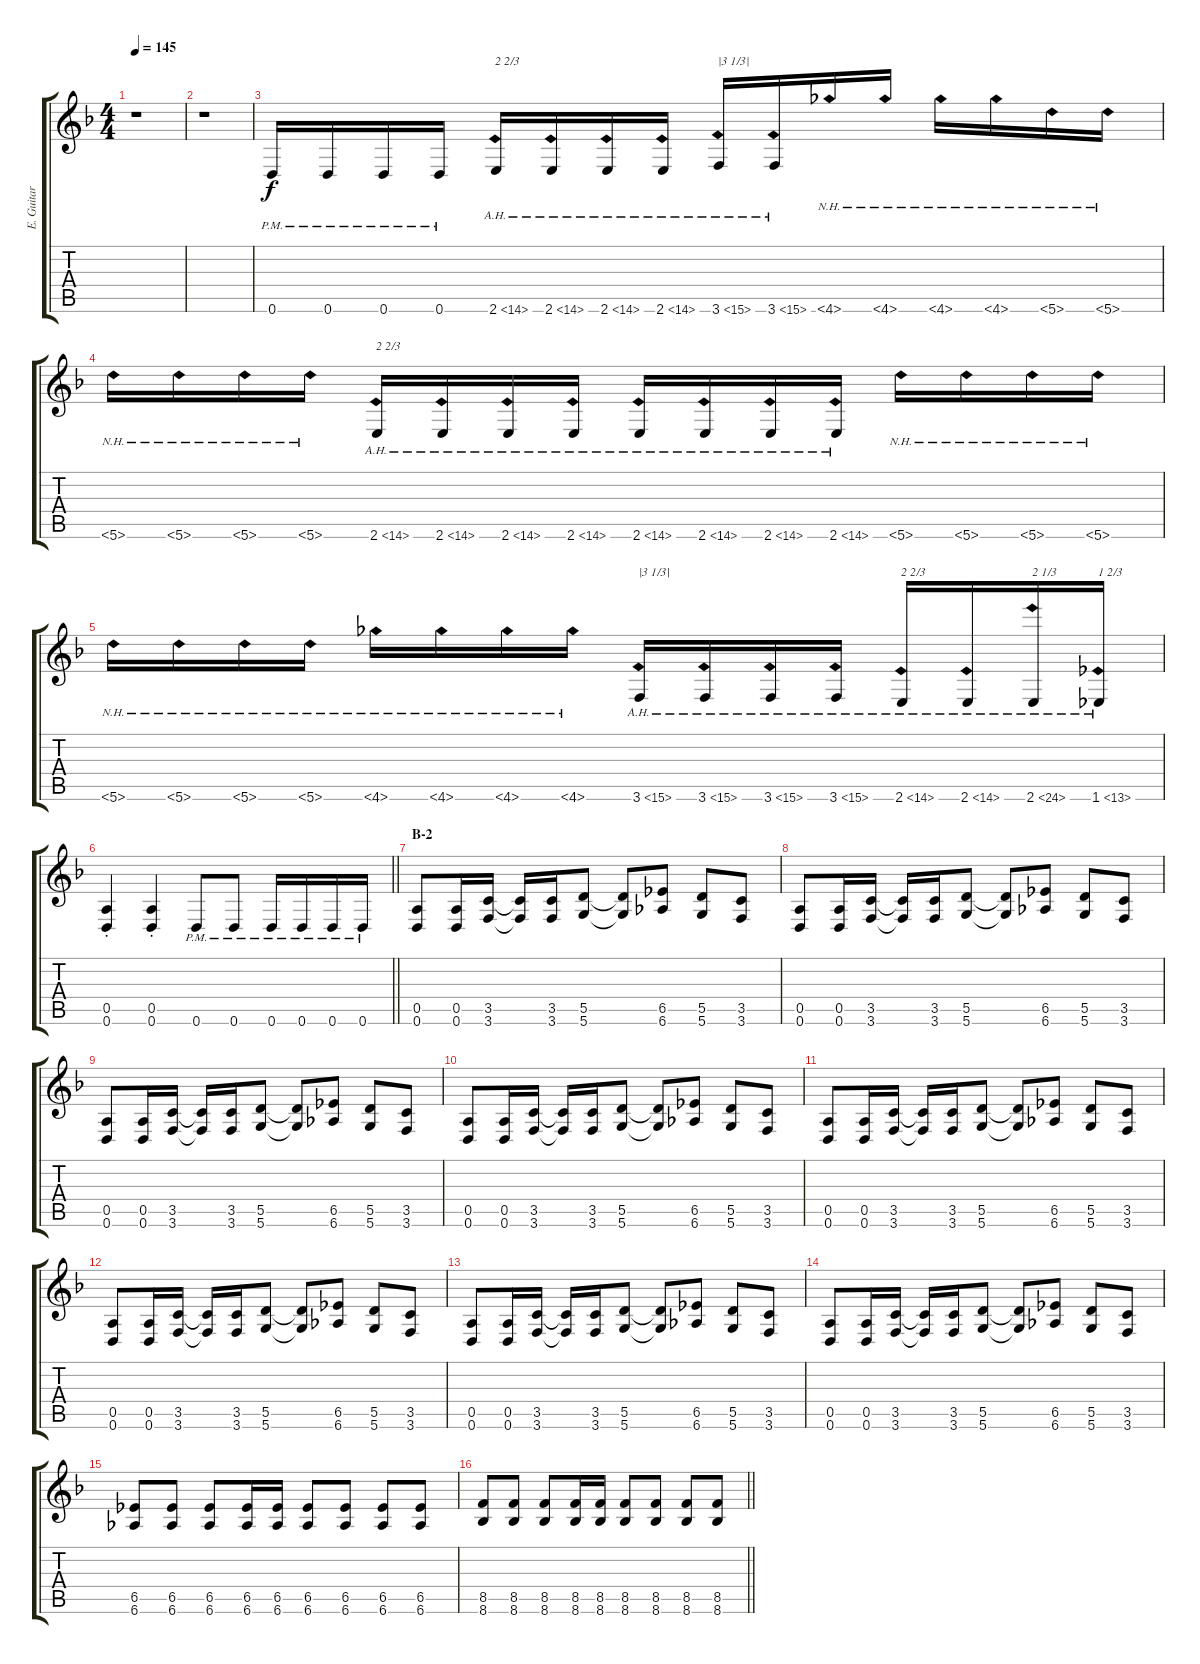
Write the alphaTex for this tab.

\track ("E. Guitar II" "E. Guitar ") {instrument overdrivenguitar}
\staff {score tabs}
\tuning (E4 B3 G3 D3 A2 D2) {hide}
\ts (4 4)
\tempo 145
\clef g2
\ks f
r.1{dy f} |
r.1 |
0.6{pm}.16 0.6{pm}.16 0.6{pm}.16 0.6{pm}.16 2.6{ah 12}.16{txt "2 2/3"} 2.6{ah 12}.16 2.6{ah 12}.16 2.6{ah 12}.16 3.6{ah 12}.16{txt "|3 1/3|"} 3.6{ah 12}.16 4.6{nh}.16 4.6{nh}.16 4.6{nh}.16 4.6{nh}.16 5.6{nh}.16 5.6{nh}.16 |
5.6{nh}.16 5.6{nh}.16 5.6{nh}.16 5.6{nh}.16 2.6{ah 12}.16{txt "2 2/3"} 2.6{ah 12}.16 2.6{ah 12}.16 2.6{ah 12}.16 2.6{ah 12}.16 2.6{ah 12}.16 2.6{ah 12}.16 2.6{ah 12}.16 5.6{nh}.16 5.6{nh}.16 5.6{nh}.16 5.6{nh}.16 |
5.6{nh}.16 5.6{nh}.16 5.6{nh}.16 5.6{nh}.16 4.6{nh}.16 4.6{nh}.16 4.6{nh}.16 4.6{nh}.16 3.6{ah 12}.16{txt "|3 1/3|"} 3.6{ah 12}.16 3.6{ah 12}.16 3.6{ah 12}.16 2.6{ah 12}.16{txt "2 2/3"} 2.6{ah 12}.16 2.6{ah 22}.16{txt "2 1/3"} 1.6{ah 12}.16{txt "1 2/3"} |
\barLineRight lightlight
(0.5{st} 0.6{st}).4 (0.5{st} 0.6{st}).4 0.6{pm}.8 0.6{pm}.8 0.6{pm}.16 0.6{pm}.16 0.6{pm}.16 0.6{pm}.16 |
\section ("" "B-2")
(0.5 0.6).8 (0.5 0.6).16 (3.5 3.6).16 (3.5{t} 3.6{t}).16 (3.5 3.6).16 (5.5 5.6).8 (5.5{t} 5.6{t}).8 (6.5 6.6).8 (5.5 5.6).8 (3.5 3.6).8 |
(0.5 0.6).8 (0.5 0.6).16 (3.5 3.6).16 (3.5{t} 3.6{t}).16 (3.5 3.6).16 (5.5 5.6).8 (5.5{t} 5.6{t}).8 (6.5 6.6).8 (5.5 5.6).8 (3.5 3.6).8 |
(0.5 0.6).8 (0.5 0.6).16 (3.5 3.6).16 (3.5{t} 3.6{t}).16 (3.5 3.6).16 (5.5 5.6).8 (5.5{t} 5.6{t}).8 (6.5 6.6).8 (5.5 5.6).8 (3.5 3.6).8 |
(0.5 0.6).8 (0.5 0.6).16 (3.5 3.6).16 (3.5{t} 3.6{t}).16 (3.5 3.6).16 (5.5 5.6).8 (5.5{t} 5.6{t}).8 (6.5 6.6).8 (5.5 5.6).8 (3.5 3.6).8 |
(0.5 0.6).8 (0.5 0.6).16 (3.5 3.6).16 (3.5{t} 3.6{t}).16 (3.5 3.6).16 (5.5 5.6).8 (5.5{t} 5.6{t}).8 (6.5 6.6).8 (5.5 5.6).8 (3.5 3.6).8 |
(0.5 0.6).8 (0.5 0.6).16 (3.5 3.6).16 (3.5{t} 3.6{t}).16 (3.5 3.6).16 (5.5 5.6).8 (5.5{t} 5.6{t}).8 (6.5 6.6).8 (5.5 5.6).8 (3.5 3.6).8 |
(0.5 0.6).8 (0.5 0.6).16 (3.5 3.6).16 (3.5{t} 3.6{t}).16 (3.5 3.6).16 (5.5 5.6).8 (5.5{t} 5.6{t}).8 (6.5 6.6).8 (5.5 5.6).8 (3.5 3.6).8 |
(0.5 0.6).8 (0.5 0.6).16 (3.5 3.6).16 (3.5{t} 3.6{t}).16 (3.5 3.6).16 (5.5 5.6).8 (5.5{t} 5.6{t}).8 (6.5 6.6).8 (5.5 5.6).8 (3.5 3.6).8 |
(6.5 6.6).8 (6.5 6.6).8 (6.5 6.6).8 (6.5 6.6).16 (6.5 6.6).16 (6.5 6.6).8 (6.5 6.6).8 (6.5 6.6).8 (6.5 6.6).8 |
\barLineRight lightlight
(8.5 8.6).8 (8.5 8.6).8 (8.5 8.6).8 (8.5 8.6).16 (8.5 8.6).16 (8.5 8.6).8 (8.5 8.6).8 (8.5 8.6).8 (8.5 8.6).8
